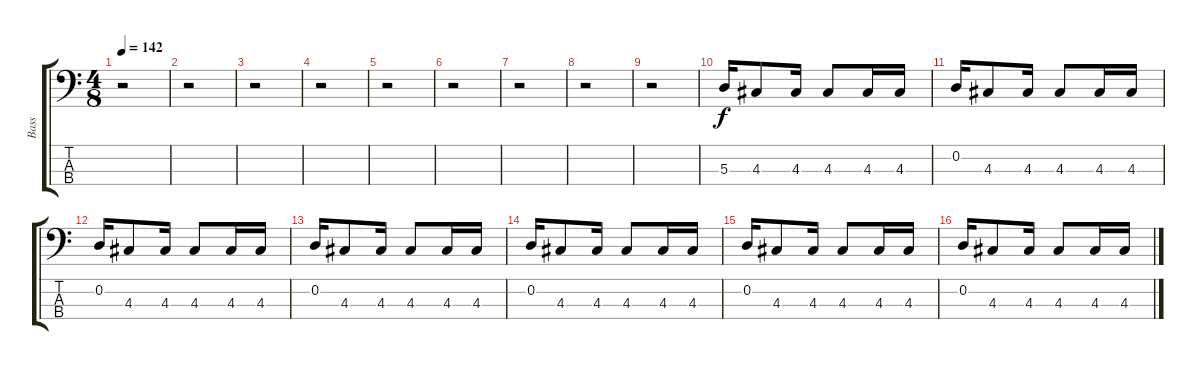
\track ("Bass" "Bass") {instrument electricbassfinger}
\staff {score tabs}
\tuning (G2 D2 A1 D1) {hide}
\ts (4 8)
\tempo 142
\clef f4
\ks c
r.2{dy f instrument electricbassfinger} |
r.2 |
r.2 |
r.2 |
r.2 |
r.2 |
r.2 |
r.2 |
r.2 |
5.3.16 4.3.8 4.3.16 4.3.8 4.3.16 4.3.16 |
0.2.16 4.3.8 4.3.16 4.3.8 4.3.16 4.3.16 |
0.2.16 4.3.8 4.3.16 4.3.8 4.3.16 4.3.16 |
0.2.16 4.3.8 4.3.16 4.3.8 4.3.16 4.3.16 |
0.2.16 4.3.8 4.3.16 4.3.8 4.3.16 4.3.16 |
0.2.16 4.3.8 4.3.16 4.3.8 4.3.16 4.3.16 |
0.2.16 4.3.8 4.3.16 4.3.8 4.3.16 4.3.16
